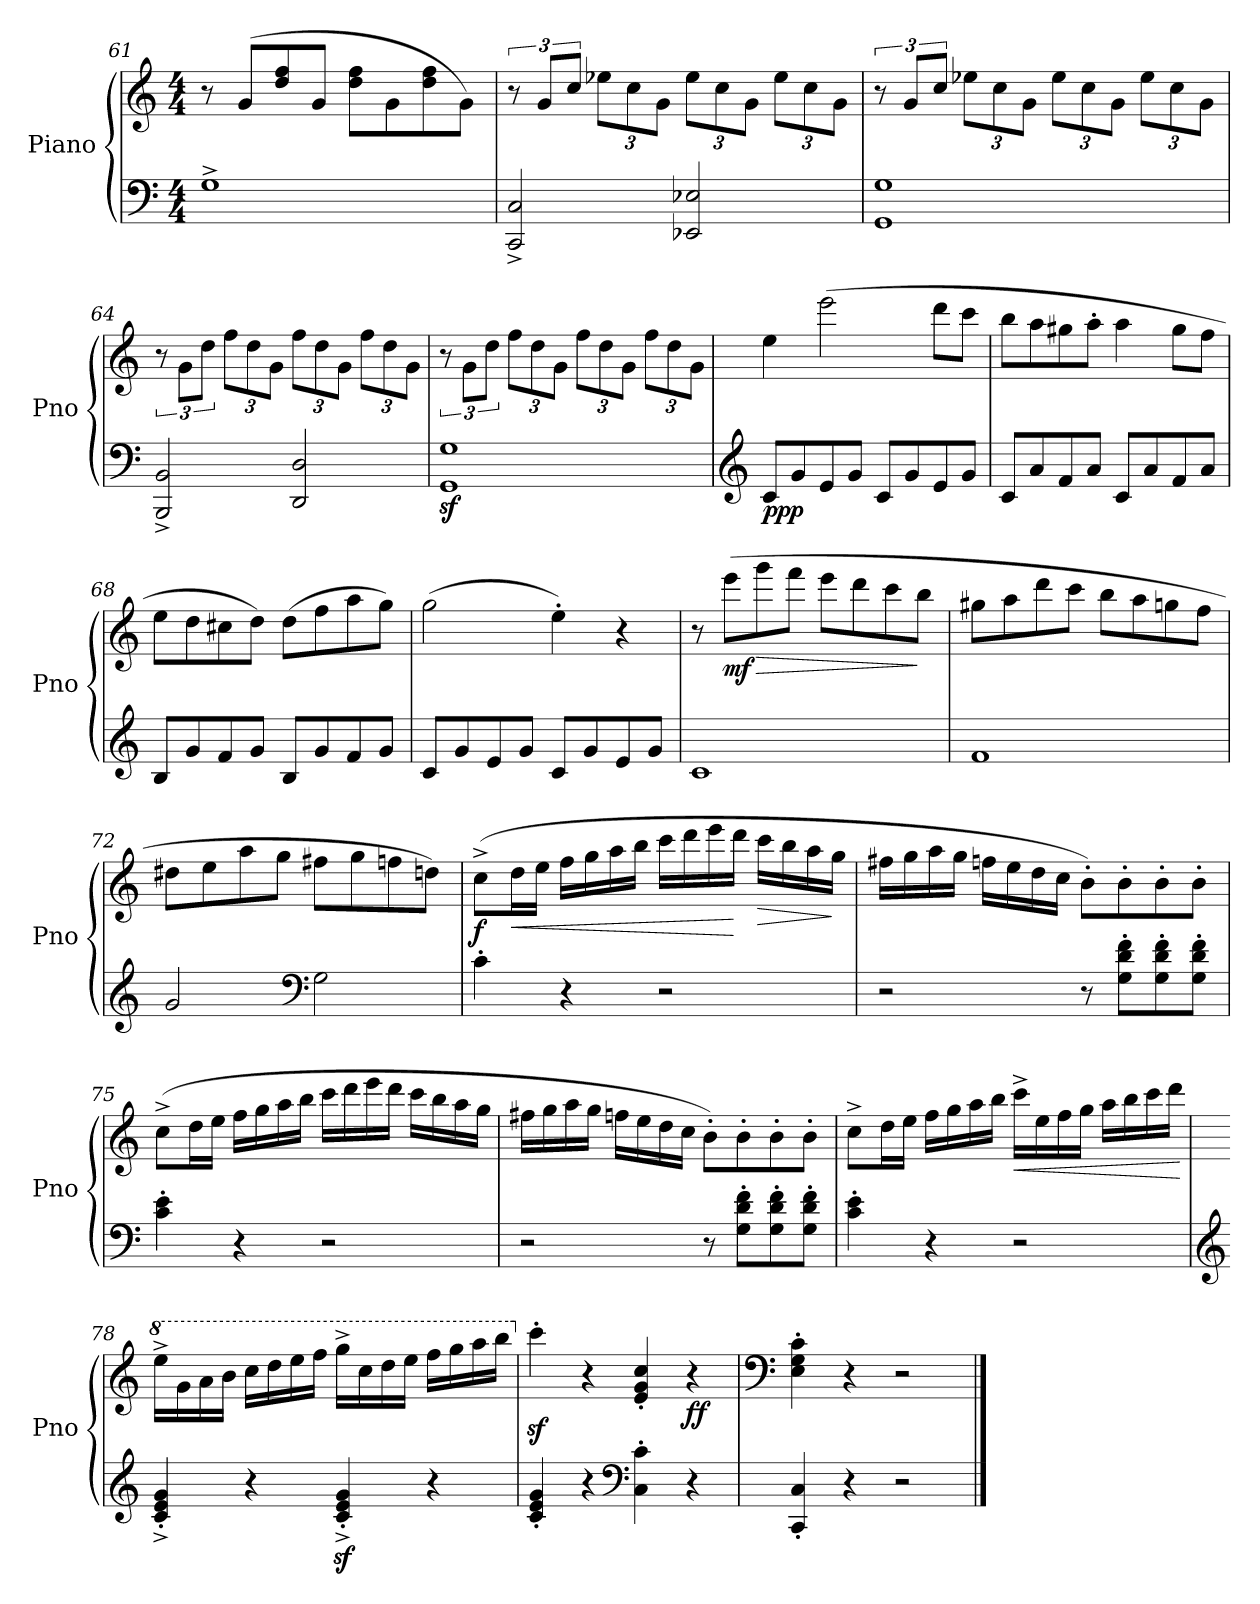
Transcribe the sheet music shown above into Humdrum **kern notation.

**kern	**kern	**dynam
*part1	*part1	*part1
*staff2	*staff1	*staff1/2
*I"Piano	*	*
*I'Pno	*	*
*clefF4	*clefG2	*
*k[]	*k[]	*
*M4/4	*M4/4	*
=61	=61	=61
1G^	8r	.
.	(>8g/L	.
.	8dd/ 8ff/	.
.	8g/J	.
.	8dd\ 8ff\L	.
.	8g\	.
.	8dd\ 8ff\	.
.	8g\J)	.
=62	=62	=62
!	!	!LO:DY:b=2
!	!	!LO:DY:n=1:b
2CC/^ 2C/^	12r	mf p
.	12g/L	.
.	12cc/J	.
*	*Xbrackettup	*
.	12ee-X\L	.
.	12cc\	.
.	12g\J	.
2EE-X/ 2E-X/	12ee-\L	.
.	12cc\	.
.	12g\J	.
.	12ee-\L	.
.	12cc\	.
.	12g\J	.
=63	=63	=63
*	*brackettup	*
1GG 1G	12r	.
.	12g/L	.
.	12cc/J	.
*	*Xbrackettup	*
.	12ee-X\L	.
.	12cc\	.
.	12g\J	.
.	12ee-\L	.
.	12cc\	.
.	12g\J	.
.	12ee-\L	.
.	12cc\	.
.	12g\J	.
!!LO:LB:g=z
=64	=64	=64
*	*brackettup	*
2BBB/^ 2BB/^	12r	.
.	12g\L	.
.	12dd\J	.
*	*Xbrackettup	*
.	12ff\L	.
.	12dd\	.
.	12g\J	.
2DD/ 2D/	12ff\L	.
.	12dd\	.
.	12g\J	.
.	12ff\L	.
.	12dd\	.
.	12g\J	.
=65	=65	=65
*	*brackettup	*
1GGz< 1Gz<	12r	.
.	12g\L	.
.	12dd\J	.
*	*Xbrackettup	*
.	12ff\L	.
.	12dd\	.
.	12g\J	.
.	12ff\L	.
.	12dd\	.
.	12g\J	.
.	12ff\L	.
.	12dd\	.
.	12g\J	.
=66	=66	=66
*clefG2	*	*
!	!	!LO:DY:b=2
!	!	!LO:DY:n=1:b
8c/L	4ee\	pp p
8g/	.	.
8e/	(>2eee\	.
8g/J	.	.
8c/L	.	.
8g/	.	.
8e/	8ddd\L	.
8g/J	8ccc\J	.
=67	=67	=67
8c/L	8bb\L	.
8a/	8aa\	.
8f/	8gg#X\	.
8a/J	8aa'\J	.
8c/L	4aa\	.
8a/	.	.
8f/	8gg#\L	.
8a/J	8ff\J	.
!!LO:LB:g=z
=68	=68	=68
8B/L	8ee\L	.
8g/	8dd\	.
8f/	8cc#X\	.
8g/J	8dd\J)	.
8B/L	(>8dd\L	.
8g/	8ff\	.
8f/	8aa\	.
8g/J	8gg\J)	.
=69	=69	=69
8c/L	(>2gg\	.
8g/	.	.
8e/	.	.
8g/J	.	.
8c/L	4ee'\)	.
8g/	.	.
8e/	4r	.
8g/J	.	.
=70	=70	=70
1c	8r	.
!	!	!LO:DY:b
.	(>8eee\L	mf
!	!	!LO:HP:b
.	8ggg\	>
.	8fff\J	.
.	8eee\L	.
.	8ddd\	.
.	8ccc\	.
.	8bb\J	]
=71	=71	=71
1f	8gg#X\L	.
.	8aa\	.
.	8ddd\	.
.	8ccc\J	.
.	8bb\L	.
.	8aa\	.
.	8ggn\	.
.	8ff\J	.
!!LO:LB:g=z
=72	=72	=72
2g/	8dd#X\L	.
.	8ee\	.
.	8aa\	.
.	8gg\J	.
*clefF4	*	*
2G\	8ff#X\L	.
.	8gg\	.
.	8ffn\	.
.	8ddn\J)	.
=73	=73	=73
!	!	!LO:DY:b
4c'\	(>8cc^\L	f
!	!	!LO:HP:b
.	16dd\L	<
.	16ee\JJ	.
4r	16ff\LL	.
.	16gg\	.
.	16aa\	.
.	16bb\JJ	.
2r	16ccc\LL	.
.	16ddd\	.
.	16eee\	.
.	16ddd\JJ	[
!	!	!LO:HP:b
.	16ccc\LL	>
.	16bb\	.
.	16aa\	.
.	16gg\JJ	]
=74	=74	=74
2r	16ff#X\LL	.
.	16gg\	.
.	16aa\	.
.	16gg\JJ	.
.	16ffn\LL	.
.	16ee\	.
.	16dd\	.
.	16cc\JJ	.
8r	8b'\L)	.
8G\' 8d\' 8f\'L	8b'\	.
8G\' 8d\' 8f\'	8b'\	.
8G\' 8d\' 8f\'J	8b'\J	.
!!LO:PB:g=z
=75	=75	=75
4c\' 4e\'	(>8cc^\L	.
.	16dd\L	.
.	16ee\JJ	.
4r	16ff\LL	.
.	16gg\	.
.	16aa\	.
.	16bb\JJ	.
2r	16ccc\LL	.
.	16ddd\	.
.	16eee\	.
.	16ddd\JJ	.
.	16ccc\LL	.
.	16bb\	.
.	16aa\	.
.	16gg\JJ	.
=76	=76	=76
2r	16ff#X\LL	.
.	16gg\	.
.	16aa\	.
.	16gg\JJ	.
.	16ffn\LL	.
.	16ee\	.
.	16dd\	.
.	16cc\JJ	.
8r	8b'\L)	.
8G\' 8d\' 8f\'L	8b'\	.
8G\' 8d\' 8f\'	8b'\	.
8G\' 8d\' 8f\'J	8b'\J	.
=77	=77	=77
4c\' 4e\'	8cc^\L	.
.	16dd\L	.
.	16ee\JJ	.
4r	16ff\LL	.
.	16gg\	.
.	16aa\	.
.	16bb\JJ	.
!	!	!LO:HP:b
2r	16ccc^\LL	<
.	16ee\	.
.	16ff\	.
.	16gg\JJ	.
.	16aa\LL	.
.	16bb\	.
.	16ccc\	.
.	16ddd\JJ	.
.	.	[
!!LO:LB:g=z
=78	=78	=78
*clefG2	*	*
*	*8va	*
4c/'^ 4e/'^ 4g/'^	16eee^\LL	.
.	16gg\	.
.	16aa\	.
.	16bb\JJ	.
4r	16ccc\LL	.
.	16ddd\	.
.	16eee\	.
.	16fff\JJ	.
4c/z<'^ 4e/z<'^ 4g/z<'^	16ggg^\LL	.
.	16ccc\	.
.	16ddd\	.
.	16eee\JJ	.
4r	16fff\LL	.
.	16ggg\	.
.	16aaa\	.
.	16bbb\JJ	.
=79	=79	=79
*	*X8va	*
4c/' 4e/' 4g/'	4cccz<'\	.
4r	4r	.
*clefF4	*	*
4C\' 4c\'	4e/' 4g/' 4cc/'	.
!	!	!LO:DY:b
4r	4r	ff
=80	=80	=80
*	*clefF4	*
4CC/' 4C/'	4E\' 4G\' 4c\'	.
4r	4r	.
2r	2r	.
==	==	==
*-	*-	*-
